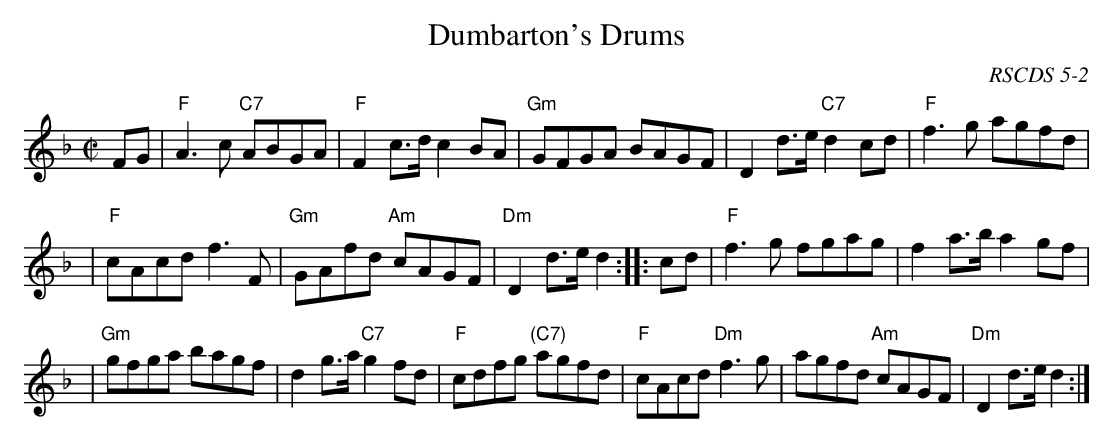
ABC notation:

X:1
T: Dumbarton's Drums
O: RSCDS 5-2
M: C|
L: 1/8
K: F
FG \
| "F"A3c "C7"ABGA \
| "F"F2c>d c2BA \
| "Gm"GFGA BAGF \
| D2d>e "C7"d2cd \
| "F"f3g agfd |
| "F"cAcd f3F \
| "Gm"GAfd "Am"cAGF \
| "Dm"D2d>e d2 :: cd \
| "F"f3g fgag \
| f2a>b a2gf |
| "Gm"gfga bagf \
| d2g>a "C7"g2fd \
| "F"cdfg "(C7)"agfd \
| "F"cAcd "Dm"f3g \
| agfd "Am"cAGF \
| "Dm"D2d>e d2 :|
